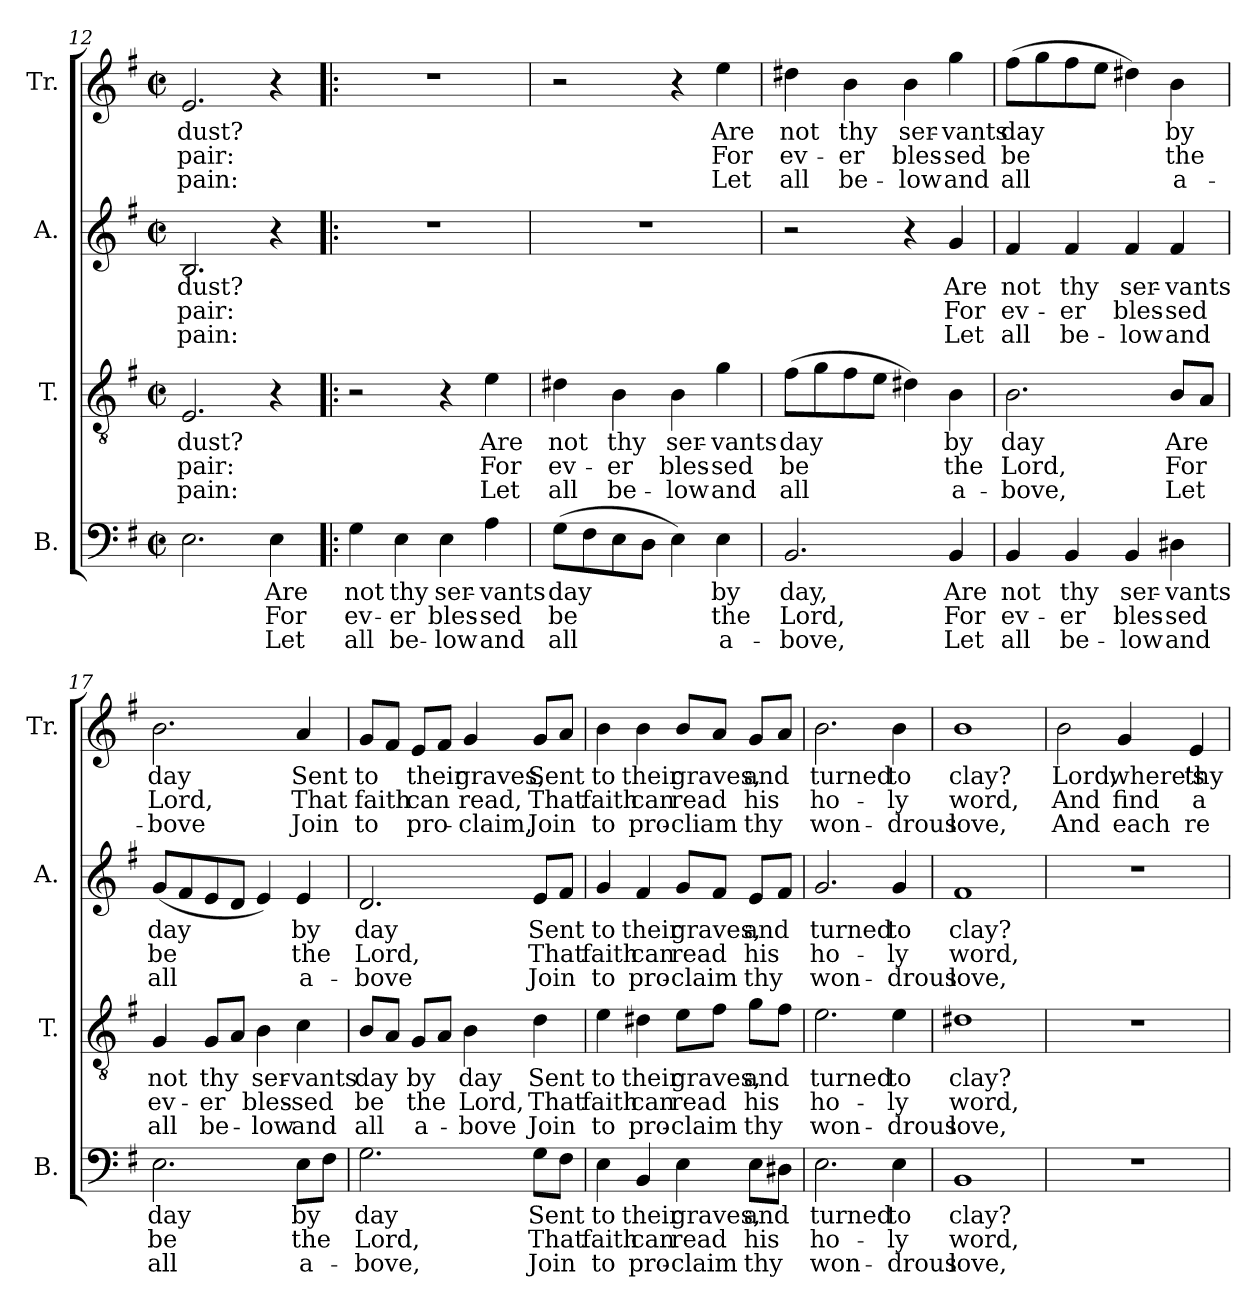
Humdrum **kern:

**kern	**text	**text	**text	**kern	**text	**text	**text	**kern	**text	**text	**text	**kern	**text	**text	**text
*part4	*part4	*part4	*part4	*part3	*part3	*part3	*part3	*part2	*part2	*part2	*part2	*part1	*part1	*part1	*part1
*staff4	*staff4	*staff4	*staff4	*staff3	*staff3	*staff3	*staff3	*staff2	*staff2	*staff2	*staff2	*staff1	*staff1	*staff1	*staff1
*I"B.	*	*	*	*I"T.	*	*	*	*I"A.	*	*	*	*I"Tr.	*	*	*
*I'B.	*	*	*	*I'T.	*	*	*	*I'A.	*	*	*	*I'Tr.	*	*	*
*clefF4	*	*	*	*clefGv2	*	*	*	*clefG2	*	*	*	*clefG2	*	*	*
*k[f#]	*	*	*	*k[f#]	*	*	*	*k[f#]	*	*	*	*k[f#]	*	*	*
*M2/2	*	*	*	*M2/2	*	*	*	*M2/2	*	*	*	*M2/2	*	*	*
*met(c|)	*	*	*	*met(c|)	*	*	*	*met(c|)	*	*	*	*met(c|)	*	*	*
=12	=12	=12	=12	=12	=12	=12	=12	=12	=12	=12	=12	=12	=12	=12	=12
!	!	!	!	!	!LO:LY:b	!LO:LY:b	!LO:LY:b	!	!LO:LY:b	!LO:LY:b	!LO:LY:b	!	!LO:LY:b	!LO:LY:b	!LO:LY:b
2.E\	.	.	.	2.E/	dust?	pair:	pain:	2.B/	dust?	pair:	pain:	2.e/	dust?	pair:	pain:
!	!LO:LY:b	!LO:LY:b	!LO:LY:b	!	!	!	!	!	!	!	!	!	!	!	!
4E\	Are	For	Let	4r	.	.	.	4r	.	.	.	4r	.	.	.
=13!|:	=13!|:	=13!|:	=13!|:	=13!|:	=13!|:	=13!|:	=13!|:	=13!|:	=13!|:	=13!|:	=13!|:	=13!|:	=13!|:	=13!|:	=13!|:
!	!LO:LY:b	!LO:LY:b	!LO:LY:b	!	!	!	!	!	!	!	!	!	!	!	!
4G\	not	ev-	all	2r	.	.	.	1r	.	.	.	1r	.	.	.
!	!LO:LY:b	!LO:LY:b	!LO:LY:b	!	!	!	!	!	!	!	!	!	!	!	!
4E\	thy	-er	be-	.	.	.	.	.	.	.	.	.	.	.	.
!	!LO:LY:b	!LO:LY:b	!LO:LY:b	!	!	!	!	!	!	!	!	!	!	!	!
4E\	ser-	bles-	-low	4r	.	.	.	.	.	.	.	.	.	.	.
!	!LO:LY:b	!LO:LY:b	!LO:LY:b	!	!LO:LY:b	!LO:LY:b	!LO:LY:b	!	!	!	!	!	!	!	!
4A\	-vants	-sed	and	4e\	Are	For	Let	.	.	.	.	.	.	.	.
=14	=14	=14	=14	=14	=14	=14	=14	=14	=14	=14	=14	=14	=14	=14	=14
!	!LO:LY:b	!LO:LY:b	!LO:LY:b	!	!LO:LY:b	!LO:LY:b	!LO:LY:b	!	!	!	!	!	!	!	!
(8G\L	day	be	all	4d#X\	not	ev-	all	1r	.	.	.	2r	.	.	.
8F#\	.	.	.	.	.	.	.	.	.	.	.	.	.	.	.
!	!	!	!	!	!LO:LY:b	!LO:LY:b	!LO:LY:b	!	!	!	!	!	!	!	!
8E\	.	.	.	4B\	thy	-er	be-	.	.	.	.	.	.	.	.
8D\J	.	.	.	.	.	.	.	.	.	.	.	.	.	.	.
!	!	!	!	!	!LO:LY:b	!LO:LY:b	!LO:LY:b	!	!	!	!	!	!	!	!
4E\)	.	.	.	4B\	ser-	bles-	-low	.	.	.	.	4r	.	.	.
!	!LO:LY:b	!LO:LY:b	!LO:LY:b	!	!LO:LY:b	!LO:LY:b	!LO:LY:b	!	!	!	!	!	!LO:LY:b	!LO:LY:b	!LO:LY:b
4E\	by	the	a-	4g\	-vants	-sed	and	.	.	.	.	4ee\	Are	For	Let
=15	=15	=15	=15	=15	=15	=15	=15	=15	=15	=15	=15	=15	=15	=15	=15
!	!LO:LY:b	!LO:LY:b	!LO:LY:b	!	!LO:LY:b	!LO:LY:b	!LO:LY:b	!	!	!	!	!	!LO:LY:b	!LO:LY:b	!LO:LY:b
2.BB/	day,	Lord,	-bove,	(8f#\L	day	be	all	2r	.	.	.	4dd#X\	not	ev-	all
.	.	.	.	8g\	.	.	.	.	.	.	.	.	.	.	.
!	!	!	!	!	!	!	!	!	!	!	!	!	!LO:LY:b	!LO:LY:b	!LO:LY:b
.	.	.	.	8f#\	.	.	.	.	.	.	.	4b\	thy	-er	be-
.	.	.	.	8e\J	.	.	.	.	.	.	.	.	.	.	.
!	!	!	!	!	!	!	!	!	!	!	!	!	!LO:LY:b	!LO:LY:b	!LO:LY:b
.	.	.	.	4d#X\)	.	.	.	4r	.	.	.	4b\	ser-	bles-	-low
!	!LO:LY:b	!LO:LY:b	!LO:LY:b	!	!LO:LY:b	!LO:LY:b	!LO:LY:b	!	!LO:LY:b	!LO:LY:b	!LO:LY:b	!	!LO:LY:b	!LO:LY:b	!LO:LY:b
4BB/	Are	For	Let	4B\	by	the	a-	4g/	Are	For	Let	4gg\	-vants	-sed	and
=16	=16	=16	=16	=16	=16	=16	=16	=16	=16	=16	=16	=16	=16	=16	=16
!	!LO:LY:b	!LO:LY:b	!LO:LY:b	!	!LO:LY:b	!LO:LY:b	!LO:LY:b	!	!LO:LY:b	!LO:LY:b	!LO:LY:b	!	!LO:LY:b	!LO:LY:b	!LO:LY:b
4BB/	not	ev-	all	2.B\	day	Lord,	-bove,	4f#/	not	ev-	all	(8ff#\L	day	be	all
.	.	.	.	.	.	.	.	.	.	.	.	8gg\	.	.	.
!	!LO:LY:b	!LO:LY:b	!LO:LY:b	!	!	!	!	!	!LO:LY:b	!LO:LY:b	!LO:LY:b	!	!	!	!
4BB/	thy	-er	be-	.	.	.	.	4f#/	thy	-er	be-	8ff#\	.	.	.
.	.	.	.	.	.	.	.	.	.	.	.	8ee\J	.	.	.
!	!LO:LY:b	!LO:LY:b	!LO:LY:b	!	!	!	!	!	!LO:LY:b	!LO:LY:b	!LO:LY:b	!	!	!	!
4BB/	ser-	bles-	-low	.	.	.	.	4f#/	ser-	bles-	-low	4dd#X\)	.	.	.
!	!LO:LY:b	!LO:LY:b	!LO:LY:b	!	!LO:LY:b	!LO:LY:b	!LO:LY:b	!	!LO:LY:b	!LO:LY:b	!LO:LY:b	!	!LO:LY:b	!LO:LY:b	!LO:LY:b
4D#X\	-vants	-sed	and	8B/L	Are	For	Let	4f#/	-vants	-sed	and	4b\	by	the	a-
.	.	.	.	8A/J	.	.	.	.	.	.	.	.	.	.	.
=17	=17	=17	=17	=17	=17	=17	=17	=17	=17	=17	=17	=17	=17	=17	=17
!	!LO:LY:b	!LO:LY:b	!LO:LY:b	!	!LO:LY:b	!LO:LY:b	!LO:LY:b	!	!LO:LY:b	!LO:LY:b	!LO:LY:b	!	!LO:LY:b	!LO:LY:b	!LO:LY:b
2.E\	day	be	all	4G/	not	ev-	all	(8g/L	day	be	all	2.b\	day	Lord,	-bove
.	.	.	.	.	.	.	.	8f#/	.	.	.	.	.	.	.
!	!	!	!	!	!LO:LY:b	!LO:LY:b	!LO:LY:b	!	!	!	!	!	!	!	!
.	.	.	.	8G/L	thy	-er	be-	8e/	.	.	.	.	.	.	.
.	.	.	.	8A/J	.	.	.	8d/J	.	.	.	.	.	.	.
!	!	!	!	!	!LO:LY:b	!LO:LY:b	!LO:LY:b	!	!	!	!	!	!	!	!
.	.	.	.	4B\	ser-	bles-	-low	4e/)	.	.	.	.	.	.	.
!	!LO:LY:b	!LO:LY:b	!LO:LY:b	!	!LO:LY:b	!LO:LY:b	!LO:LY:b	!	!LO:LY:b	!LO:LY:b	!LO:LY:b	!	!LO:LY:b	!LO:LY:b	!LO:LY:b
8E\L	by	the	a-	4c\	-vants	-sed	and	4e/	by	the	a-	4a/	Sent	That	Join
8F#\J	.	.	.	.	.	.	.	.	.	.	.	.	.	.	.
=18	=18	=18	=18	=18	=18	=18	=18	=18	=18	=18	=18	=18	=18	=18	=18
!	!LO:LY:b	!LO:LY:b	!LO:LY:b	!	!LO:LY:b	!LO:LY:b	!LO:LY:b	!	!LO:LY:b	!LO:LY:b	!LO:LY:b	!	!LO:LY:b	!LO:LY:b	!LO:LY:b
2.G\	day	Lord,	-bove,	8B/L	day	be	all	2.d/	day	Lord,	-bove	8g/L	to	faith	to
.	.	.	.	8A/J	.	.	.	.	.	.	.	8f#/J	.	.	.
!	!	!	!	!	!LO:LY:b	!LO:LY:b	!LO:LY:b	!	!	!	!	!	!LO:LY:b	!LO:LY:b	!LO:LY:b
.	.	.	.	8G/L	by	the	a-	.	.	.	.	8e/L	their	can	pro-
.	.	.	.	8A/J	.	.	.	.	.	.	.	8f#/J	.	.	.
!	!	!	!	!	!LO:LY:b	!LO:LY:b	!LO:LY:b	!	!	!	!	!	!LO:LY:b	!LO:LY:b	!LO:LY:b
.	.	.	.	4B\	day	Lord,	-bove	.	.	.	.	4g/	graves,	read,	-claim,
!	!LO:LY:b	!LO:LY:b	!LO:LY:b	!	!LO:LY:b	!LO:LY:b	!LO:LY:b	!	!LO:LY:b	!LO:LY:b	!LO:LY:b	!	!LO:LY:b	!LO:LY:b	!LO:LY:b
8G\L	Sent	That	Join	4d\	Sent	That	Join	8e/L	Sent	That	Join	8g/L	Sent	That	Join
8F#\J	.	.	.	.	.	.	.	8f#/J	.	.	.	8a/J	.	.	.
=19	=19	=19	=19	=19	=19	=19	=19	=19	=19	=19	=19	=19	=19	=19	=19
!	!LO:LY:b	!LO:LY:b	!LO:LY:b	!	!LO:LY:b	!LO:LY:b	!LO:LY:b	!	!LO:LY:b	!LO:LY:b	!LO:LY:b	!	!LO:LY:b	!LO:LY:b	!LO:LY:b
4E\	to	faith	to	4e\	to	faith	to	4g/	to	faith	to	4b\	to	faith	to
!	!LO:LY:b	!LO:LY:b	!LO:LY:b	!	!LO:LY:b	!LO:LY:b	!LO:LY:b	!	!LO:LY:b	!LO:LY:b	!LO:LY:b	!	!LO:LY:b	!LO:LY:b	!LO:LY:b
4BB/	their	can	pro-	4d#X\	their	can	pro-	4f#/	their	can	pro-	4b\	their	can	pro-
!	!LO:LY:b	!LO:LY:b	!LO:LY:b	!	!LO:LY:b	!LO:LY:b	!LO:LY:b	!	!LO:LY:b	!LO:LY:b	!LO:LY:b	!	!LO:LY:b	!LO:LY:b	!LO:LY:b
4E\	graves,	read	-claim	8e\L	graves,	read	-claim	8g/L	graves,	read	-claim	8b/L	graves,	read	-cliam
.	.	.	.	8f#\J	.	.	.	8f#/J	.	.	.	8a/J	.	.	.
!	!LO:LY:b	!LO:LY:b	!LO:LY:b	!	!LO:LY:b	!LO:LY:b	!LO:LY:b	!	!LO:LY:b	!LO:LY:b	!LO:LY:b	!	!LO:LY:b	!LO:LY:b	!LO:LY:b
8E\L	and	his	thy	8g\L	and	his	thy	8e/L	and	his	thy	8g/L	and	his	thy
8D#X\J	.	.	.	8f#\J	.	.	.	8f#/J	.	.	.	8a/J	.	.	.
=20	=20	=20	=20	=20	=20	=20	=20	=20	=20	=20	=20	=20	=20	=20	=20
!	!LO:LY:b	!LO:LY:b	!LO:LY:b	!	!LO:LY:b	!LO:LY:b	!LO:LY:b	!	!LO:LY:b	!LO:LY:b	!LO:LY:b	!	!LO:LY:b	!LO:LY:b	!LO:LY:b
2.E\	turned	ho-	won-	2.e\	turned	ho-	won-	2.g/	turned	ho-	won-	2.b\	turned	ho-	won-
!	!LO:LY:b	!LO:LY:b	!LO:LY:b	!	!LO:LY:b	!LO:LY:b	!LO:LY:b	!	!LO:LY:b	!LO:LY:b	!LO:LY:b	!	!LO:LY:b	!LO:LY:b	!LO:LY:b
4E\	to	-ly	-drous	4e\	to	-ly	-drous	4g/	to	-ly	-drous	4b\	to	-ly	-drous
=21	=21	=21	=21	=21	=21	=21	=21	=21	=21	=21	=21	=21	=21	=21	=21
!	!LO:LY:b	!LO:LY:b	!LO:LY:b	!	!LO:LY:b	!LO:LY:b	!LO:LY:b	!	!LO:LY:b	!LO:LY:b	!LO:LY:b	!	!LO:LY:b	!LO:LY:b	!LO:LY:b
1BB	clay?	word,	love,	1d#X	clay?	word,	love,	1f#	clay?	word,	love,	1b	clay?	word,	love,
=22	=22	=22	=22	=22	=22	=22	=22	=22	=22	=22	=22	=22	=22	=22	=22
!	!	!	!	!	!	!	!	!	!	!	!	!	!LO:LY:b	!LO:LY:b	!LO:LY:b
1r	.	.	.	1r	.	.	.	1r	.	.	.	2b\	Lord,	And	And
!	!	!	!	!	!	!	!	!	!	!	!	!	!LO:LY:b	!LO:LY:b	!LO:LY:b
.	.	.	.	.	.	.	.	.	.	.	.	4g/	where's	find	each
!	!	!	!	!	!	!	!	!	!	!	!	!	!LO:LY:b	!LO:LY:b	!LO:LY:b
.	.	.	.	.	.	.	.	.	.	.	.	4e/	thy	a	re-
=	=	=	=	=	=	=	=	=	=	=	=	=	=	=	=
*-	*-	*-	*-	*-	*-	*-	*-	*-	*-	*-	*-	*-	*-	*-	*-
